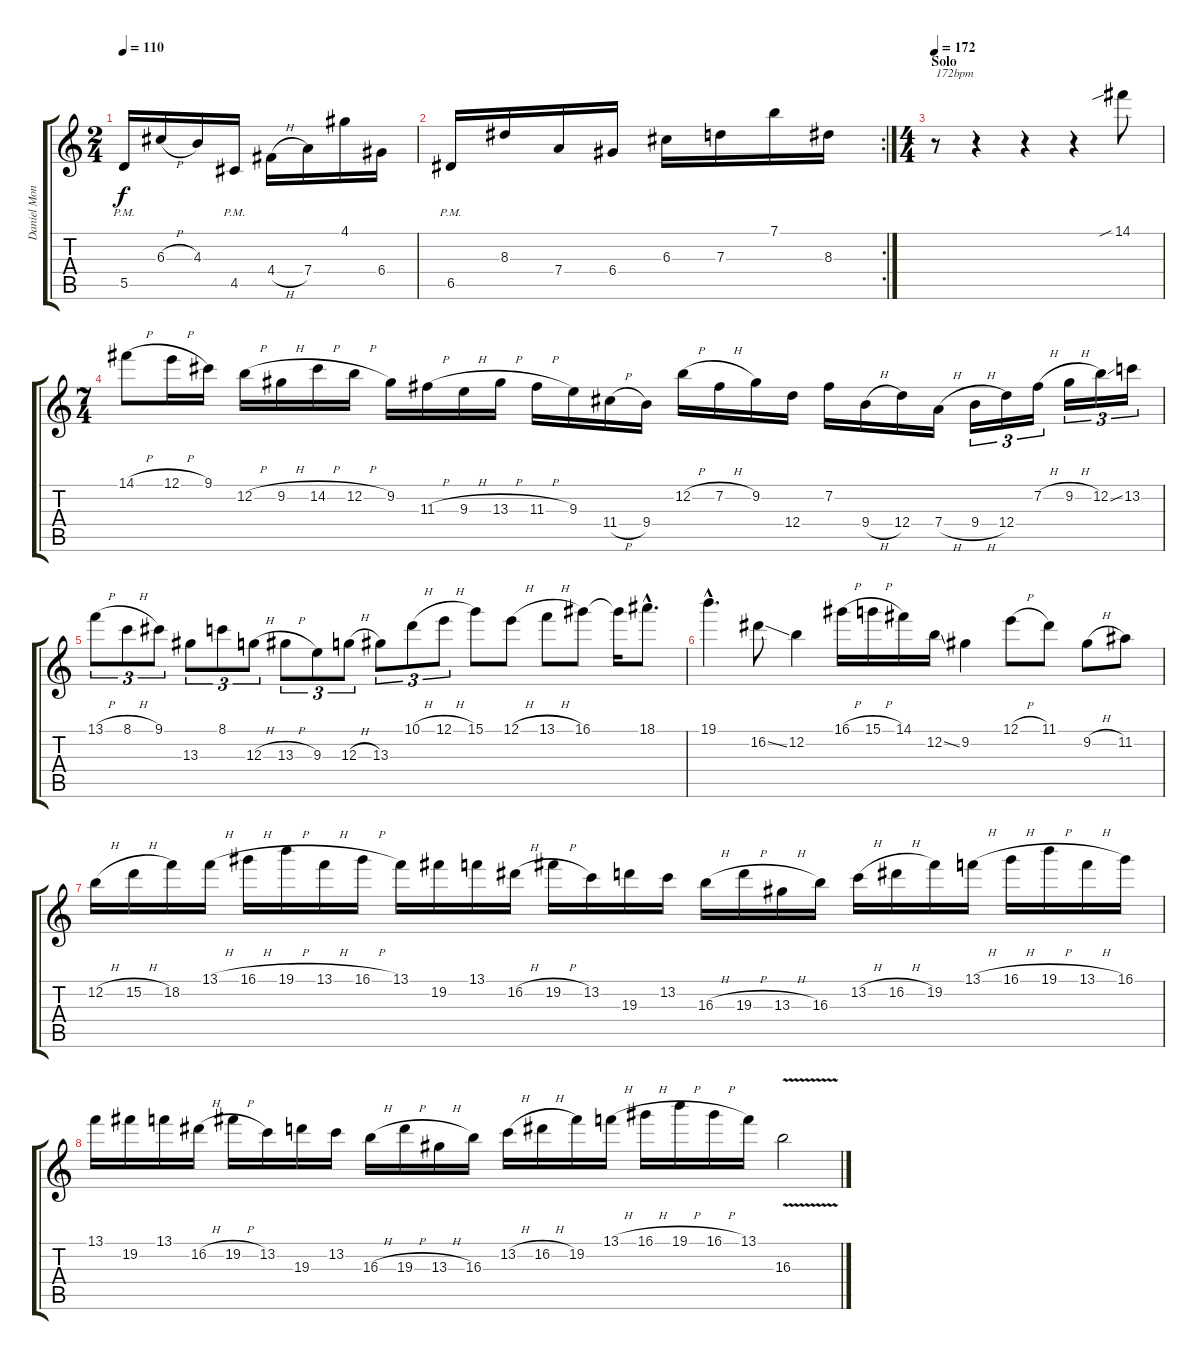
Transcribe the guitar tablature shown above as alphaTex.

\track ("Daniel Mongrain" "Daniel Mon") {instrument distortionguitar}
\staff {score tabs}
\tuning (E4 B3 G3 D3 A2 D2) {hide}
\ts (2 4)
\tempo 110
\clef g2
\ks c
5.5{pm}.16{dy f} 6.3{h}.16 4.3.16 4.5{pm}.16 4.4{h}.16 7.4.16 4.1.16 6.4.16 |
\rc 2
6.5{pm}.16 8.3.16 7.4.16 6.4.16 6.3.16 7.3.16 7.1.16 8.3.16 |
\ts (4 4)
\section ("" "Solo")
\tempo 172
r.8{txt "172bpm"} r.4 r.4 r.4 14.1{sib}.8 |
\ts (7 4)
14.1{h}.8 12.1{h}.16 9.1.16 12.2{h}.16 9.2{h}.16 14.2{h}.16 12.2{h}.16 9.2.16 11.3{h}.16 9.3{h}.16 13.3{h}.16 11.3{h}.16 9.3.16 11.4{h}.16 9.4.16 12.2{h}.16 7.2{h}.16 9.2.16 12.4.16 7.2.16 9.4{h}.16 12.4.16 7.4{h}.16 9.4{h}.16{tu (3 2)} 12.4.16{tu (3 2)} 7.2{h}.16{tu (3 2)} 9.2{h}.16{tu (3 2)} 12.2{ss}.16{tu (3 2)} 13.2.16{tu (3 2)} |
13.1{h}.8{tu (3 2)} 8.1{h}.8{tu (3 2)} 9.1.8{tu (3 2)} 13.3.8{tu (3 2)} 8.1.8{tu (3 2)} 12.3{h}.8{tu (3 2)} 13.3{h}.8{tu (3 2)} 9.3.8{tu (3 2)} 12.3{h}.8{tu (3 2)} 13.3.8{tu (3 2)} 10.1{h}.8{tu (3 2)} 12.1{h}.8{tu (3 2)} 15.1.8 12.1{h}.8 13.1{h}.8 16.1.8 16.1{t}.16 18.1{hac}.8{d} |
19.1{hac}.4{d} 16.2{ss}.8 12.2.4 16.1{h}.16 15.1{h}.16 14.1.16 12.2{ss}.16 9.2.4 12.1{h}.8 11.1.8 9.2{h}.8 11.2.8 |
12.2{h}.16 15.2{h}.16 18.2.16 13.1{h}.16 16.1{h}.16 19.1{h}.16 13.1{h}.16 16.1{h}.16 13.1.16 19.2.16 13.1.16 16.2{h}.16 19.2{h}.16 13.2.16 19.3.16 13.2.16 16.3{h}.16 19.3{h}.16 13.3{h}.16 16.3.16 13.2{h}.16 16.2{h}.16 19.2.16 13.1{h}.16 16.1{h}.16 19.1{h}.16 13.1{h}.16 16.1.16 |
13.1.16 19.2.16 13.1.16 16.2{h}.16 19.2{h}.16 13.2.16 19.3.16 13.2.16 16.3{h}.16 19.3{h}.16 13.3{h}.16 16.3.16 13.2{h}.16 16.2{h}.16 19.2.16 13.1{h}.16 16.1{h}.16 19.1{h}.16 16.1{h}.16 13.1.16 16.3{v}.2
